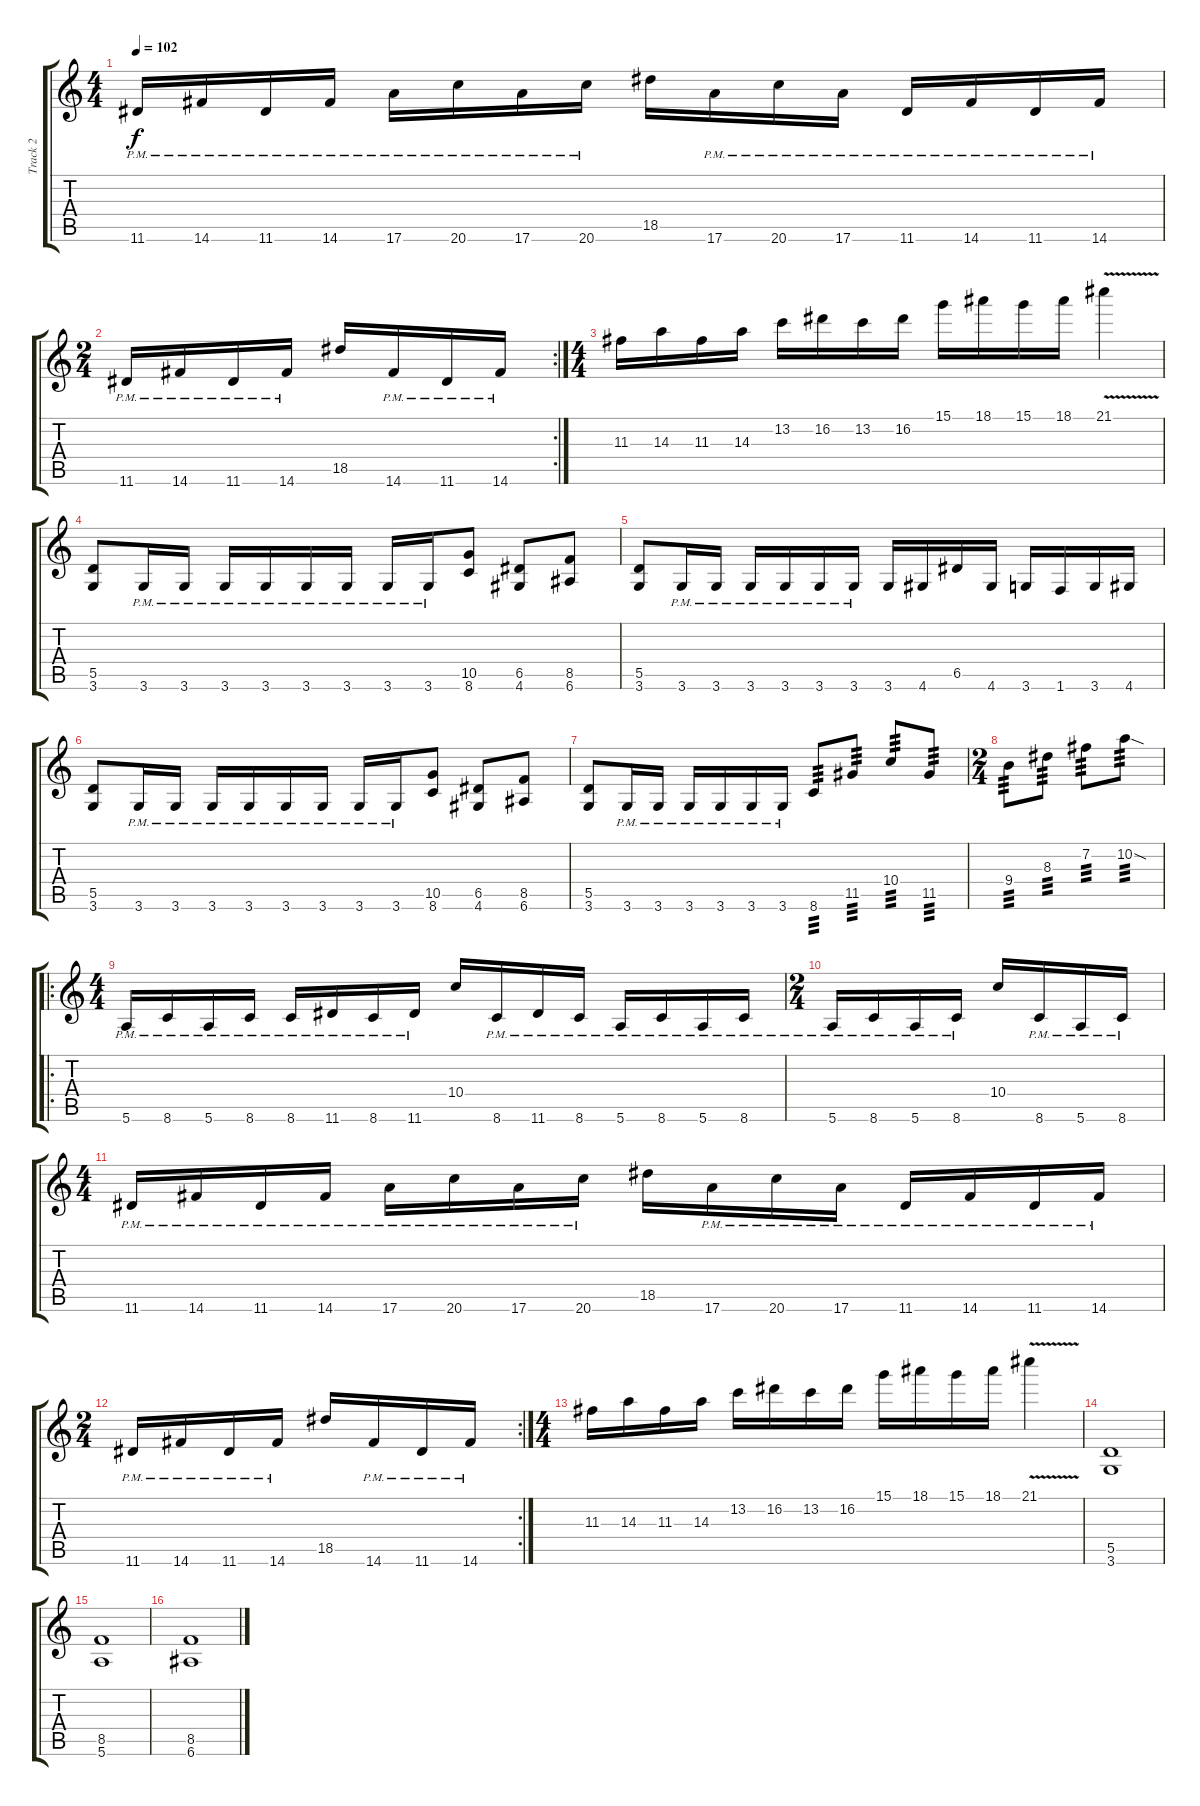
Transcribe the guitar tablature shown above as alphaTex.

\track ("Track 2" "Track 2") {instrument distortionguitar}
\staff {score tabs}
\tuning (E4 B3 G3 D3 A2 E2) {hide}
\ts (4 4)
\tempo 102
\clef g2
\ks c
11.6{pm}.16{dy f} 14.6{pm}.16 11.6{pm}.16 14.6{pm}.16 17.6{pm}.16 20.6{pm}.16 17.6{pm}.16 20.6{pm}.16 18.5.16 17.6{pm}.16 20.6{pm}.16 17.6{pm}.16 11.6{pm}.16 14.6{pm}.16 11.6{pm}.16 14.6{pm}.16 |
\rc 2
\ts (2 4)
11.6{pm}.16 14.6{pm}.16 11.6{pm}.16 14.6{pm}.16 18.5.16 14.6{pm}.16 11.6{pm}.16 14.6{pm}.16 |
\ts (4 4)
11.3.16 14.3.16 11.3.16 14.3.16 13.2.16 16.2.16 13.2.16 16.2.16 15.1.16 18.1.16 15.1.16 18.1.16 21.1{v}.4 |
(5.5 3.6).8 3.6{pm}.16 3.6{pm}.16 3.6{pm}.16 3.6{pm}.16 3.6{pm}.16 3.6{pm}.16 3.6{pm}.16 3.6{pm}.16 (10.5 8.6).8 (6.5 4.6).8 (8.5 6.6).8 |
(5.5 3.6).8 3.6{pm}.16 3.6{pm}.16 3.6{pm}.16 3.6{pm}.16 3.6{pm}.16 3.6{pm}.16 3.6.16 4.6.16 6.5.16 4.6.16 3.6.16 1.6.16 3.6.16 4.6.16 |
(5.5 3.6).8 3.6{pm}.16 3.6{pm}.16 3.6{pm}.16 3.6{pm}.16 3.6{pm}.16 3.6{pm}.16 3.6{pm}.16 3.6{pm}.16 (10.5 8.6).8 (6.5 4.6).8 (8.5 6.6).8 |
(5.5 3.6).8 3.6{pm}.16 3.6{pm}.16 3.6{pm}.16 3.6{pm}.16 3.6{pm}.16 3.6{pm}.16 8.6.8{tp 3} 11.5.8{tp 3} 10.4.8{tp 3} 11.5.8{tp 3} |
\ts (2 4)
9.4.8{tp 3} 8.3.8{tp 3} 7.2.8{tp 3} 10.2{sod}.8{tp 3} |
\ro
\ts (4 4)
5.6{pm}.16 8.6{pm}.16 5.6{pm}.16 8.6{pm}.16 8.6{pm}.16 11.6{pm}.16 8.6{pm}.16 11.6{pm}.16 10.4.16 8.6{pm}.16 11.6{pm}.16 8.6{pm}.16 5.6{pm}.16 8.6{pm}.16 5.6{pm}.16 8.6{pm}.16 |
\ts (2 4)
5.6{pm}.16 8.6{pm}.16 5.6{pm}.16 8.6{pm}.16 10.4.16 8.6{pm}.16 5.6{pm}.16 8.6{pm}.16 |
\ts (4 4)
11.6{pm}.16 14.6{pm}.16 11.6{pm}.16 14.6{pm}.16 17.6{pm}.16 20.6{pm}.16 17.6{pm}.16 20.6{pm}.16 18.5.16 17.6{pm}.16 20.6{pm}.16 17.6{pm}.16 11.6{pm}.16 14.6{pm}.16 11.6{pm}.16 14.6{pm}.16 |
\rc 2
\ts (2 4)
11.6{pm}.16 14.6{pm}.16 11.6{pm}.16 14.6{pm}.16 18.5.16 14.6{pm}.16 11.6{pm}.16 14.6{pm}.16 |
\ts (4 4)
11.3.16 14.3.16 11.3.16 14.3.16 13.2.16 16.2.16 13.2.16 16.2.16 15.1.16 18.1.16 15.1.16 18.1.16 21.1{v}.4 |
(5.5 3.6).1 |
(8.5 5.6).1 |
(8.5 6.6).1
